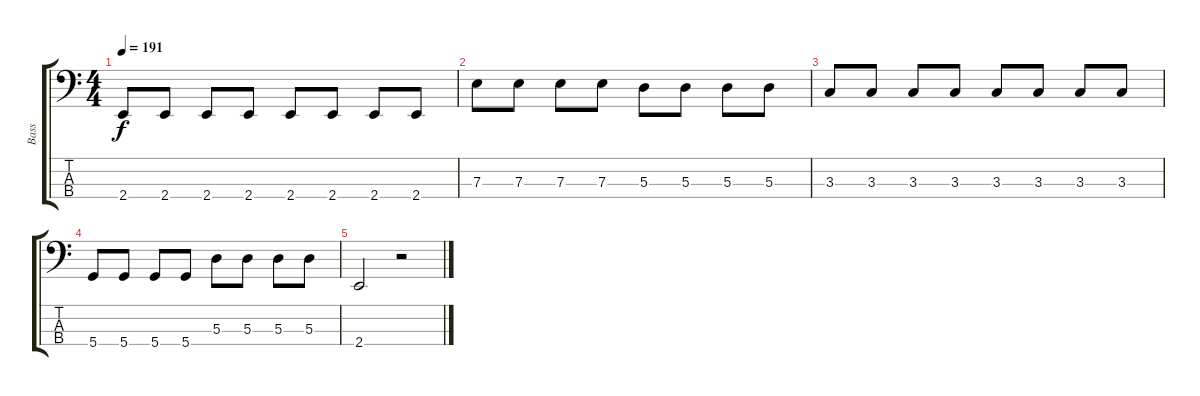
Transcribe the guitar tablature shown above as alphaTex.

\track ("Bass" "Bass") {instrument electricbassfinger}
\staff {score tabs}
\tuning (G2 D2 A1 D1) {hide}
\ts (4 4)
\tempo 191
\clef f4
\ks c
2.4.8{dy f} 2.4.8 2.4.8 2.4.8 2.4.8 2.4.8 2.4.8 2.4.8 |
7.3.8 7.3.8 7.3.8 7.3.8 5.3.8 5.3.8 5.3.8 5.3.8 |
3.3.8 3.3.8 3.3.8 3.3.8 3.3.8 3.3.8 3.3.8 3.3.8 |
5.4.8 5.4.8 5.4.8 5.4.8 5.3.8 5.3.8 5.3.8 5.3.8 |
2.4.2 r.2
